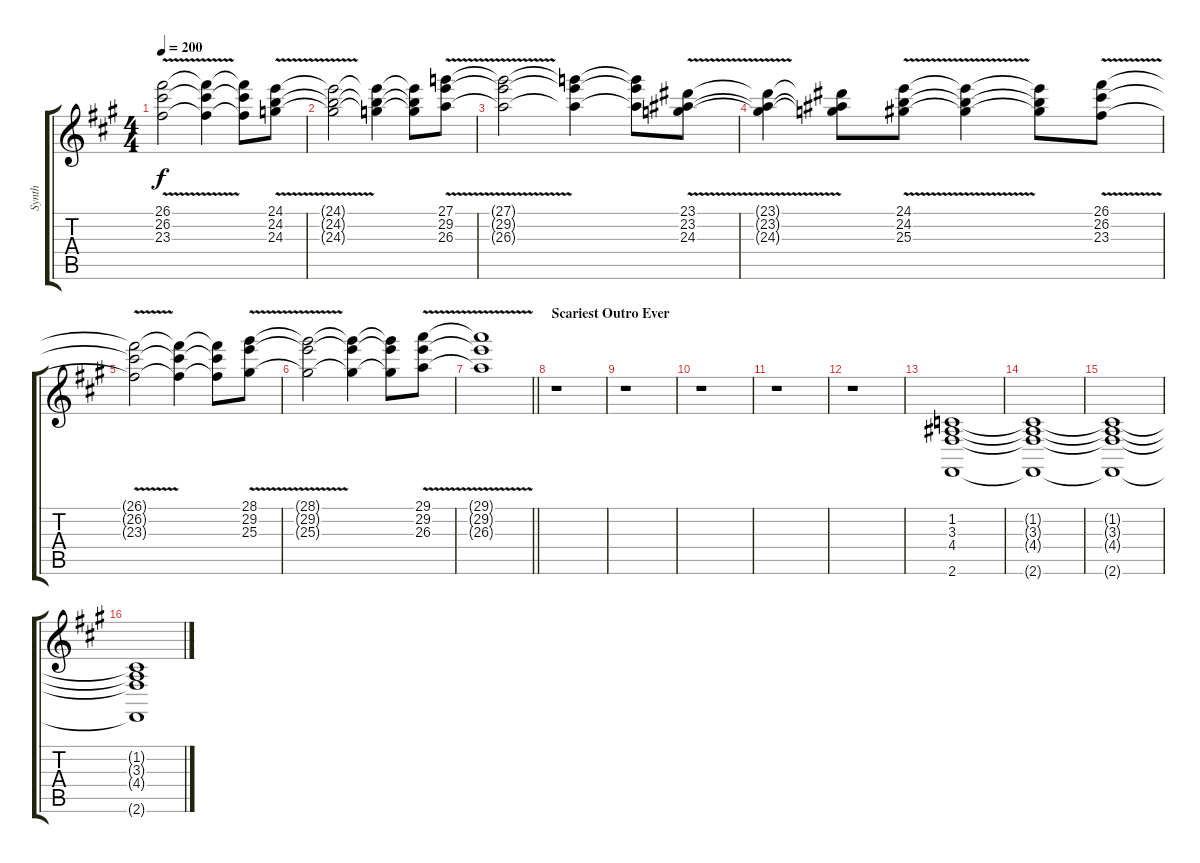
\track ("Synth" "Synth") {instrument pad4choir}
\staff {score tabs}
\tuning (E4 B3 G3 D3 A2 E2) {hide}
\ts (4 4)
\tempo 200
\clef g2
\ks f#minor
(26.1{v} 26.2{v} 23.3{v}).2{dy f volume 14 balance 8} (26.1{t} 26.2{t} 23.3{t}).4 (26.1{t} 26.2{t} 23.3{t}).8 (24.1{v} 24.2{v} 24.3{v}).8 |
(24.1{t} 24.2{t} 24.3{t}).2 (24.1{t} 24.2{t} 24.3{t}).4 (24.1{t} 24.2{t} 24.3{t}).8 (27.1{v} 29.2{v} 26.3{v}).8 |
(27.1{t} 29.2{t} 26.3{t}).2 (27.1{t} 29.2{t} 26.3{t}).4 (27.1{t} 29.2{t} 26.3{t}).8 (23.1{v} 23.2{v} 24.3{v}).8 |
(23.1{t} 23.2{t} 24.3{t}).4 (23.1{t} 23.2{t} 24.3{t}).8 (24.1{v} 24.2{v} 25.3{v}).8 (24.1{t} 24.2{t} 25.3{t}).4 (24.1{t} 24.2{t} 25.3{t}).8 (26.1{v} 26.2{v} 23.3{v}).8 |
(26.1{t} 26.2{t} 23.3{t}).2 (26.1{t} 26.2{t} 23.3{t}).4 (26.1{t} 26.2{t} 23.3{t}).8 (28.1{v} 29.2{v} 25.3{v}).8 |
(28.1{t} 29.2{t} 25.3{t}).2 (28.1{t} 29.2{t} 25.3{t}).4 (28.1{t} 29.2{t} 25.3{t}).8 (29.1{v} 29.2{v} 26.3{v}).8 |
\barLineRight lightlight
(29.1{t} 29.2{t} 26.3{t}).1 |
\section ("" "Scariest Outro Ever")
r.1 |
r.1 |
r.1 |
r.1 |
r.1{volume 2} |
(1.2 3.3 4.4 2.6).1{volume 14 balance 8 instrument pad7halo} |
(1.2{t} 3.3{t} 4.4{t} 2.6{t}).1 |
(1.2{t} 3.3{t} 4.4{t} 2.6{t}).1 |
(1.2{t} 3.3{t} 4.4{t} 2.6{t}).1
